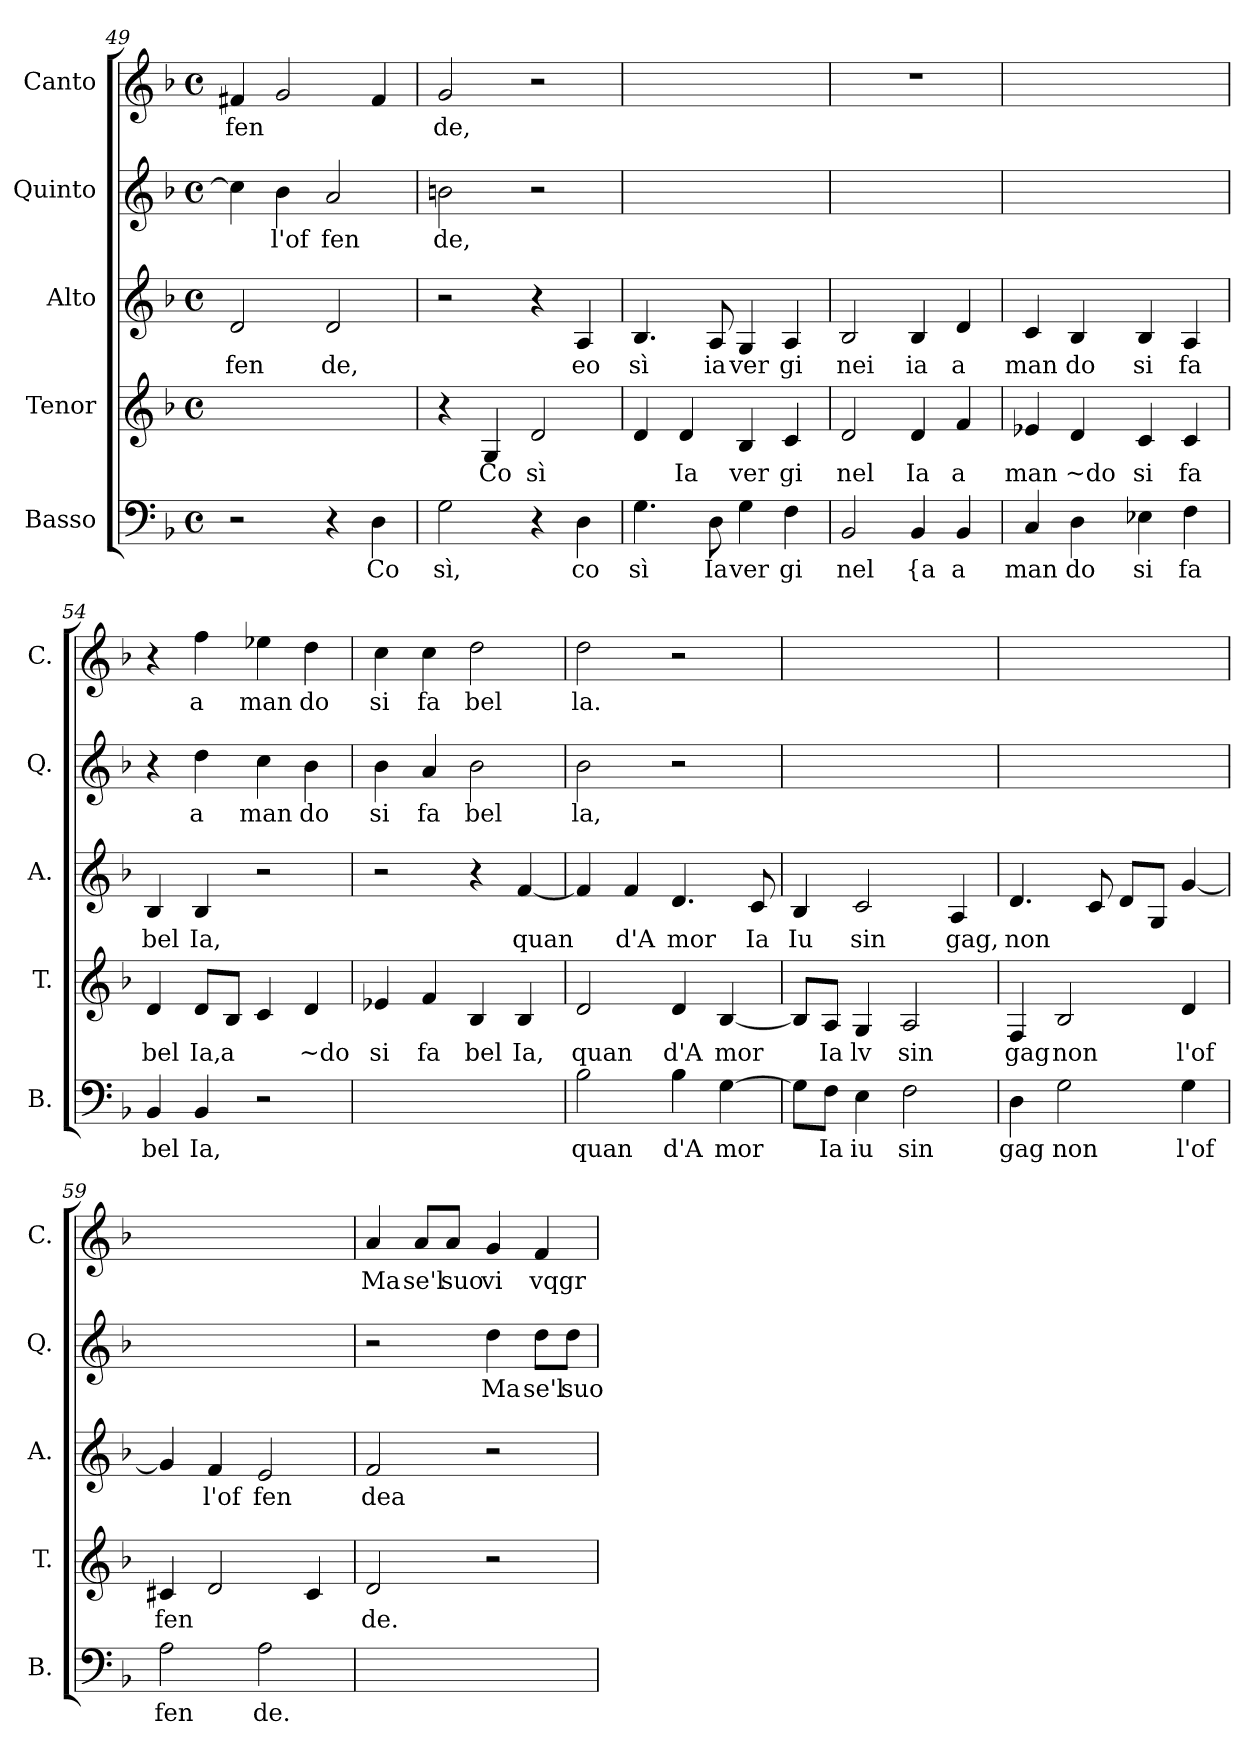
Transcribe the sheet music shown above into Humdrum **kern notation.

**kern	**text	**kern	**text	**kern	**text	**kern	**text	**kern	**text
*part5	*part5	*part4	*part4	*part3	*part3	*part2	*part2	*part1	*part1
*staff5	*staff5	*staff4	*staff4	*staff3	*staff3	*staff2	*staff2	*staff1	*staff1
*I"Basso	*	*I"Tenor	*	*I"Alto	*	*I"Quinto	*	*I"Canto	*
*I'B.	*	*I'T.	*	*I'A.	*	*I'Q.	*	*I'C.	*
*clefF4	*	*clefG2	*	*clefG2	*	*clefG2	*	*clefG2	*
*k[b-]	*	*k[b-]	*	*k[b-]	*	*k[b-]	*	*k[b-]	*
*F:	*	*F:	*	*F:	*	*F:	*	*F:	*
*M4/4	*	*M4/4	*	*M4/4	*	*M4/4	*	*M4/4	*
*met(c)	*	*met(c)	*	*met(c)	*	*met(c)	*	*met(c)	*
=49	=49	=49	=49	=49	=49	=49	=49	=49	=49
!	!	!	!	!	!LO:LY:b	!	!	!	!LO:LY:b
2r	.	1ryy	.	2d/	fen­	4cc\]	.	4f#X/	fen­
!	!	!	!	!	!	!	!LO:LY:b	!	!
.	.	.	.	.	.	4b-\	l'of­	2g/	.
!	!	!	!	!	!LO:LY:b	!	!LO:LY:b	!	!
4r	.	.	.	2d/	de,	2a/	­fen­	.	.
!	!LO:LY:b	!	!	!	!	!	!	!	!
4D\	Co­	.	.	.	.	.	.	4f#/	.
=50	=50	=50	=50	=50	=50	=50	=50	=50	=50
!	!LO:LY:b	!	!	!	!	!	!LO:LY:b	!	!LO:LY:b
2G\	sì,	4r	.	2r	.	2bn\	de,	2g/	de,
!	!	!	!LO:LY:b	!	!	!	!	!	!
.	.	4G/	Co­	.	.	.	.	.	.
!	!	!	!LO:LY:b	!	!	!	!	!	!
4r	.	2d/	sì	4r	.	2r	.	2r	.
!	!LO:LY:b	!	!	!	!LO:LY:b	!	!	!	!
4D\	co­	.	.	4A/	eo­	.	.	.	.
!!LO:LB:g=z
=51	=51	=51	=51	=51	=51	=51	=51	=51	=51
!	!LO:LY:b	!	!	!	!LO:LY:b	!	!	!	!
4.G\	sì	4d/	.	4.B-/	sì	1ryy	.	1ryy	.
!	!	!	!LO:LY:b	!	!	!	!	!	!
.	.	4d/	Ia	.	.	.	.	.	.
!	!LO:LY:b	!	!	!	!LO:LY:b	!	!	!	!
8D\	Ia	.	.	8A/	ia	.	.	.	.
!	!LO:LY:b	!	!LO:LY:b	!	!LO:LY:b	!	!	!	!
4G\	ver­	4B-/	ver­	4G/	ver­	.	.	.	.
!	!LO:LY:b	!	!LO:LY:b	!	!LO:LY:b	!	!	!	!
4F\	gi­	4c/	gi­	4A/	gi­	.	.	.	.
=52	=52	=52	=52	=52	=52	=52	=52	=52	=52
!	!LO:LY:b	!	!LO:LY:b	!	!LO:LY:b	!	!	!	!
2BB-/	nel­	2d/	nel­	2B-/	nei­	1ryy	.	1r	.
!	!LO:LY:b	!	!LO:LY:b	!	!LO:LY:b	!	!	!	!
4BB-/	{a	4d/	Ia	4B-/	ia	.	.	.	.
!	!LO:LY:b	!	!LO:LY:b	!	!LO:LY:b	!	!	!	!
4BB-/	a­	4f/	a­	4d/	a­	.	.	.	.
=53	=53	=53	=53	=53	=53	=53	=53	=53	=53
!	!LO:LY:b	!	!LO:LY:b	!	!LO:LY:b	!	!	!	!
4C/	man­	4e-X/	man­	4c/	man­	1ryy	.	1ryy	.
!	!LO:LY:b	!	!LO:LY:b	!	!LO:LY:b	!	!	!	!
4D\	­do­	4d/	­~do­	4B-/	­do­	.	.	.	.
!	!LO:LY:b	!	!LO:LY:b	!	!LO:LY:b	!	!	!	!
4E-X\	si	4c/	si	4B-/	si	.	.	.	.
!	!LO:LY:b	!	!LO:LY:b	!	!LO:LY:b	!	!	!	!
4F\	fa	4c/	fa	4A/	fa	.	.	.	.
=54	=54	=54	=54	=54	=54	=54	=54	=54	=54
!	!LO:LY:b	!	!LO:LY:b	!	!LO:LY:b	!	!	!	!
4BB-/	bel­	4d/	bel­	4B-/	bel­	4r	.	4r	.
!	!LO:LY:b	!	!LO:LY:b	!	!LO:LY:b	!	!LO:LY:b	!	!LO:LY:b
4BB-/	Ia,	8d/L	Ia,	4B-/	Ia,	4dd\	a­	4ff\	a­
!	!	!	!LO:LY:b	!	!	!	!	!	!
.	.	8B-/J	a­	.	.	.	.	.	.
!	!	!	!	!	!	!	!LO:LY:b	!	!LO:LY:b
2r	.	4c/	.	2r	.	4cc\	man­	4ee-X\	man­
!	!	!	!LO:LY:b	!	!	!	!LO:LY:b	!	!LO:LY:b
.	.	4d/	­~do­	.	.	4b-\	­­do­	4dd\	do
=55	=55	=55	=55	=55	=55	=55	=55	=55	=55
!	!	!	!LO:LY:b	!	!	!	!LO:LY:b	!	!LO:LY:b
1ryy	.	4e-X/	si	2r	.	4b-\	si	4cc\	si
!	!	!	!LO:LY:b	!	!	!	!LO:LY:b	!	!LO:LY:b
.	.	4f/	fa	.	.	4a/	fa	4cc\	fa
!	!	!	!LO:LY:b	!	!	!	!LO:LY:b	!	!LO:LY:b
.	.	4B-/	bel­	4r	.	2b-\	bel­	2dd\	bel­
!	!	!	!LO:LY:b	!	!LO:LY:b	!	!	!	!
.	.	4B-/	Ia,	[4f/	quan­	.	.	.	.
!!LO:PB:g=z
=56	=56	=56	=56	=56	=56	=56	=56	=56	=56
!	!LO:LY:b	!	!LO:LY:b	!	!	!	!LO:LY:b	!	!LO:LY:b
2B-\	quan­	2d/	quan	4f/]	.	2b-\	la,	2dd\	la.
!	!	!	!	!	!LO:LY:b	!	!	!	!
.	.	.	.	4f/	d'A­	.	.	.	.
!	!LO:LY:b	!	!LO:LY:b	!	!LO:LY:b	!	!	!	!
4B-\	d'A­	4d/	d'A­	4.d/	mor	2r	.	2r	.
!	!LO:LY:b	!	!LO:LY:b	!	!	!	!	!	!
[4G\	mor	[4B-/	mor	.	.	.	.	.	.
!	!	!	!	!	!LO:LY:b	!	!	!	!
.	.	.	.	8c/	Ia	.	.	.	.
=57	=57	=57	=57	=57	=57	=57	=57	=57	=57
!	!	!	!	!	!LO:LY:b	!	!	!	!
8G\L]	.	8B-/L]	.	4B-/	Iu­	1ryy	.	1ryy	.
!	!LO:LY:b	!	!LO:LY:b	!	!	!	!	!	!
8F\J	Ia	8A/J	Ia	.	.	.	.	.	.
!	!LO:LY:b	!	!LO:LY:b	!	!LO:LY:b	!	!	!	!
4E\	iu­	4G/	lv­	2c/	sin­	.	.	.	.
!	!LO:LY:b	!	!LO:LY:b	!	!	!	!	!	!
2F\	sin	2A/	sin­	.	.	.	.	.	.
!	!	!	!	!	!LO:LY:b	!	!	!	!
.	.	.	.	4A/	gag,	.	.	.	.
=58	=58	=58	=58	=58	=58	=58	=58	=58	=58
!	!LO:LY:b	!	!LO:LY:b	!	!LO:LY:b	!	!	!	!
4D\	gag­	4F/	gag	4.d/	non	1ryy	.	1ryy	.
!	!LO:LY:b	!	!LO:LY:b	!	!	!	!	!	!
2G\	non	2B-/	non	.	.	.	.	.	.
.	.	.	.	8c/	.	.	.	.	.
.	.	.	.	8d/L	.	.	.	.	.
.	.	.	.	8G/J	.	.	.	.	.
!	!LO:LY:b	!	!LO:LY:b	!	!	!	!	!	!
4G\	l'of­	4d/	l'of­	[4g/	.	.	.	.	.
=59	=59	=59	=59	=59	=59	=59	=59	=59	=59
!	!LO:LY:b	!	!LO:LY:b	!	!	!	!	!	!
2A\	fen­	4c#X/	fen­	4g/]	.	1ryy	.	1ryy	.
!	!	!	!	!	!LO:LY:b	!	!	!	!
.	.	2d/	.	4f/	l'of­	.	.	.	.
!	!LO:LY:b	!	!	!	!LO:LY:b	!	!	!	!
2A\	de.	.	.	2e/	fen­	.	.	.	.
.	.	4c#/	.	.	.	.	.	.	.
!!LO:LB:g=z
=60	=60	=60	=60	=60	=60	=60	=60	=60	=60
!	!	!	!LO:LY:b	!	!LO:LY:b	!	!	!	!LO:LY:b
1ryy	.	2d/	de.	2f/	dea	2r	.	4a/	Ma
!	!	!	!	!	!	!	!	!	!LO:LY:b
.	.	.	.	.	.	.	.	8a/L	se'l
!	!	!	!	!	!	!	!	!	!LO:LY:b
.	.	.	.	.	.	.	.	8a/J	suo
!	!	!	!	!	!	!	!LO:LY:b	!	!LO:LY:b
.	.	2r	.	2r	.	4dd\	Ma	4g/	vi­
!	!	!	!	!	!	!	!LO:LY:b	!	!LO:LY:b
.	.	.	.	.	.	8dd\L	se'l	4f/	vqgr
!	!	!	!	!	!	!	!LO:LY:b	!	!
.	.	.	.	.	.	8dd\J	suo	.	.
=	=	=	=	=	=	=	=	=	=
*-	*-	*-	*-	*-	*-	*-	*-	*-	*-
